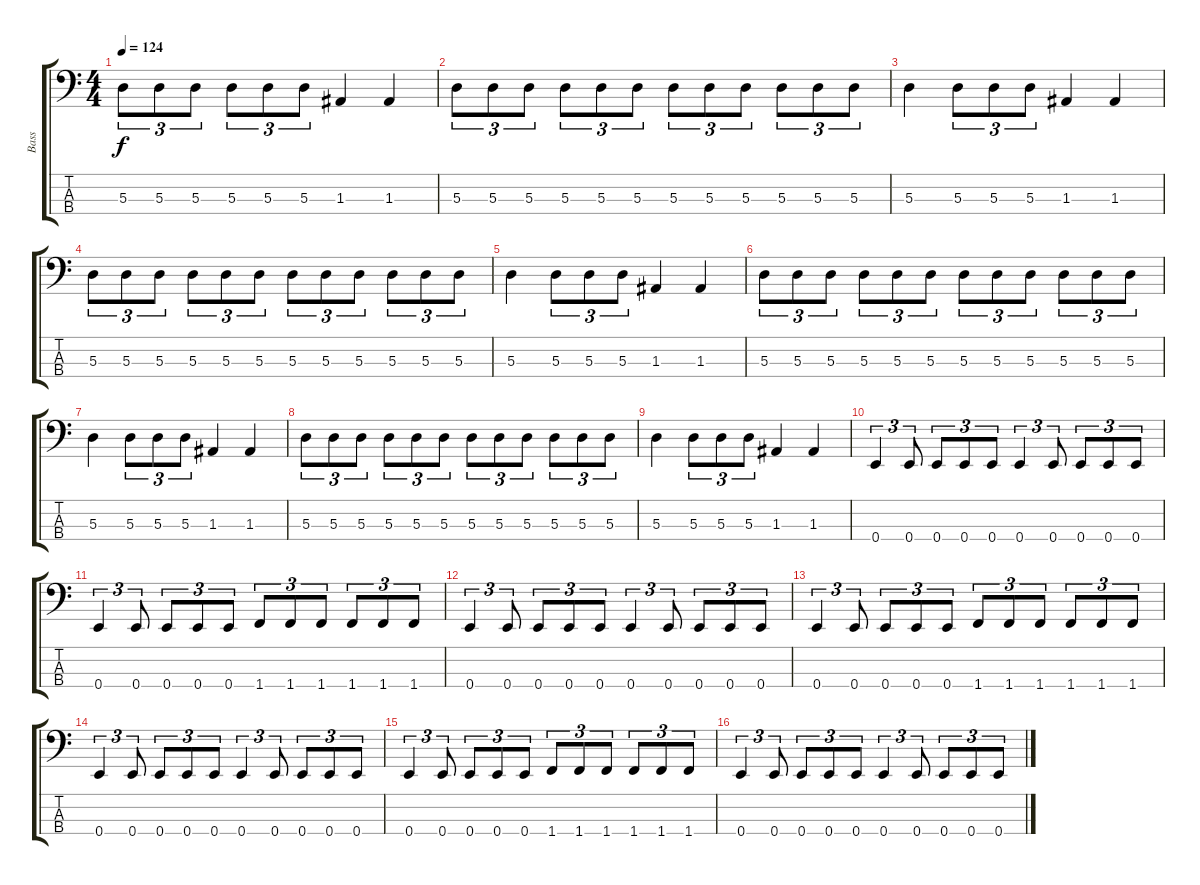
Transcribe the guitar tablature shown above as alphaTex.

\track ("Bass" "Bass") {instrument electricbasspick}
\staff {score tabs}
\tuning (G2 D2 A1 E1) {hide}
\ts (4 4)
\tempo 124
\clef f4
\ks c
5.3.8{tu (3 2) dy f} 5.3.8{tu (3 2)} 5.3.8{tu (3 2)} 5.3.8{tu (3 2)} 5.3.8{tu (3 2)} 5.3.8{tu (3 2)} 1.3.4 1.3.4 |
5.3.8{tu (3 2)} 5.3.8{tu (3 2)} 5.3.8{tu (3 2)} 5.3.8{tu (3 2)} 5.3.8{tu (3 2)} 5.3.8{tu (3 2)} 5.3.8{tu (3 2)} 5.3.8{tu (3 2)} 5.3.8{tu (3 2)} 5.3.8{tu (3 2)} 5.3.8{tu (3 2)} 5.3.8{tu (3 2)} |
5.3.4 5.3.8{tu (3 2)} 5.3.8{tu (3 2)} 5.3.8{tu (3 2)} 1.3.4 1.3.4 |
5.3.8{tu (3 2)} 5.3.8{tu (3 2)} 5.3.8{tu (3 2)} 5.3.8{tu (3 2)} 5.3.8{tu (3 2)} 5.3.8{tu (3 2)} 5.3.8{tu (3 2)} 5.3.8{tu (3 2)} 5.3.8{tu (3 2)} 5.3.8{tu (3 2)} 5.3.8{tu (3 2)} 5.3.8{tu (3 2)} |
5.3.4 5.3.8{tu (3 2)} 5.3.8{tu (3 2)} 5.3.8{tu (3 2)} 1.3.4 1.3.4 |
5.3.8{tu (3 2)} 5.3.8{tu (3 2)} 5.3.8{tu (3 2)} 5.3.8{tu (3 2)} 5.3.8{tu (3 2)} 5.3.8{tu (3 2)} 5.3.8{tu (3 2)} 5.3.8{tu (3 2)} 5.3.8{tu (3 2)} 5.3.8{tu (3 2)} 5.3.8{tu (3 2)} 5.3.8{tu (3 2)} |
5.3.4 5.3.8{tu (3 2)} 5.3.8{tu (3 2)} 5.3.8{tu (3 2)} 1.3.4 1.3.4 |
5.3.8{tu (3 2)} 5.3.8{tu (3 2)} 5.3.8{tu (3 2)} 5.3.8{tu (3 2)} 5.3.8{tu (3 2)} 5.3.8{tu (3 2)} 5.3.8{tu (3 2)} 5.3.8{tu (3 2)} 5.3.8{tu (3 2)} 5.3.8{tu (3 2)} 5.3.8{tu (3 2)} 5.3.8{tu (3 2)} |
5.3.4 5.3.8{tu (3 2)} 5.3.8{tu (3 2)} 5.3.8{tu (3 2)} 1.3.4 1.3.4 |
0.4.4{tu (3 2)} 0.4.8{tu (3 2)} 0.4.8{tu (3 2)} 0.4.8{tu (3 2)} 0.4.8{tu (3 2)} 0.4.4{tu (3 2)} 0.4.8{tu (3 2)} 0.4.8{tu (3 2)} 0.4.8{tu (3 2)} 0.4.8{tu (3 2)} |
0.4.4{tu (3 2)} 0.4.8{tu (3 2)} 0.4.8{tu (3 2)} 0.4.8{tu (3 2)} 0.4.8{tu (3 2)} 1.4.8{tu (3 2)} 1.4.8{tu (3 2)} 1.4.8{tu (3 2)} 1.4.8{tu (3 2)} 1.4.8{tu (3 2)} 1.4.8{tu (3 2)} |
0.4.4{tu (3 2)} 0.4.8{tu (3 2)} 0.4.8{tu (3 2)} 0.4.8{tu (3 2)} 0.4.8{tu (3 2)} 0.4.4{tu (3 2)} 0.4.8{tu (3 2)} 0.4.8{tu (3 2)} 0.4.8{tu (3 2)} 0.4.8{tu (3 2)} |
0.4.4{tu (3 2)} 0.4.8{tu (3 2)} 0.4.8{tu (3 2)} 0.4.8{tu (3 2)} 0.4.8{tu (3 2)} 1.4.8{tu (3 2)} 1.4.8{tu (3 2)} 1.4.8{tu (3 2)} 1.4.8{tu (3 2)} 1.4.8{tu (3 2)} 1.4.8{tu (3 2)} |
0.4.4{tu (3 2)} 0.4.8{tu (3 2)} 0.4.8{tu (3 2)} 0.4.8{tu (3 2)} 0.4.8{tu (3 2)} 0.4.4{tu (3 2)} 0.4.8{tu (3 2)} 0.4.8{tu (3 2)} 0.4.8{tu (3 2)} 0.4.8{tu (3 2)} |
0.4.4{tu (3 2)} 0.4.8{tu (3 2)} 0.4.8{tu (3 2)} 0.4.8{tu (3 2)} 0.4.8{tu (3 2)} 1.4.8{tu (3 2)} 1.4.8{tu (3 2)} 1.4.8{tu (3 2)} 1.4.8{tu (3 2)} 1.4.8{tu (3 2)} 1.4.8{tu (3 2)} |
0.4.4{tu (3 2)} 0.4.8{tu (3 2)} 0.4.8{tu (3 2)} 0.4.8{tu (3 2)} 0.4.8{tu (3 2)} 0.4.4{tu (3 2)} 0.4.8{tu (3 2)} 0.4.8{tu (3 2)} 0.4.8{tu (3 2)} 0.4.8{tu (3 2)}
